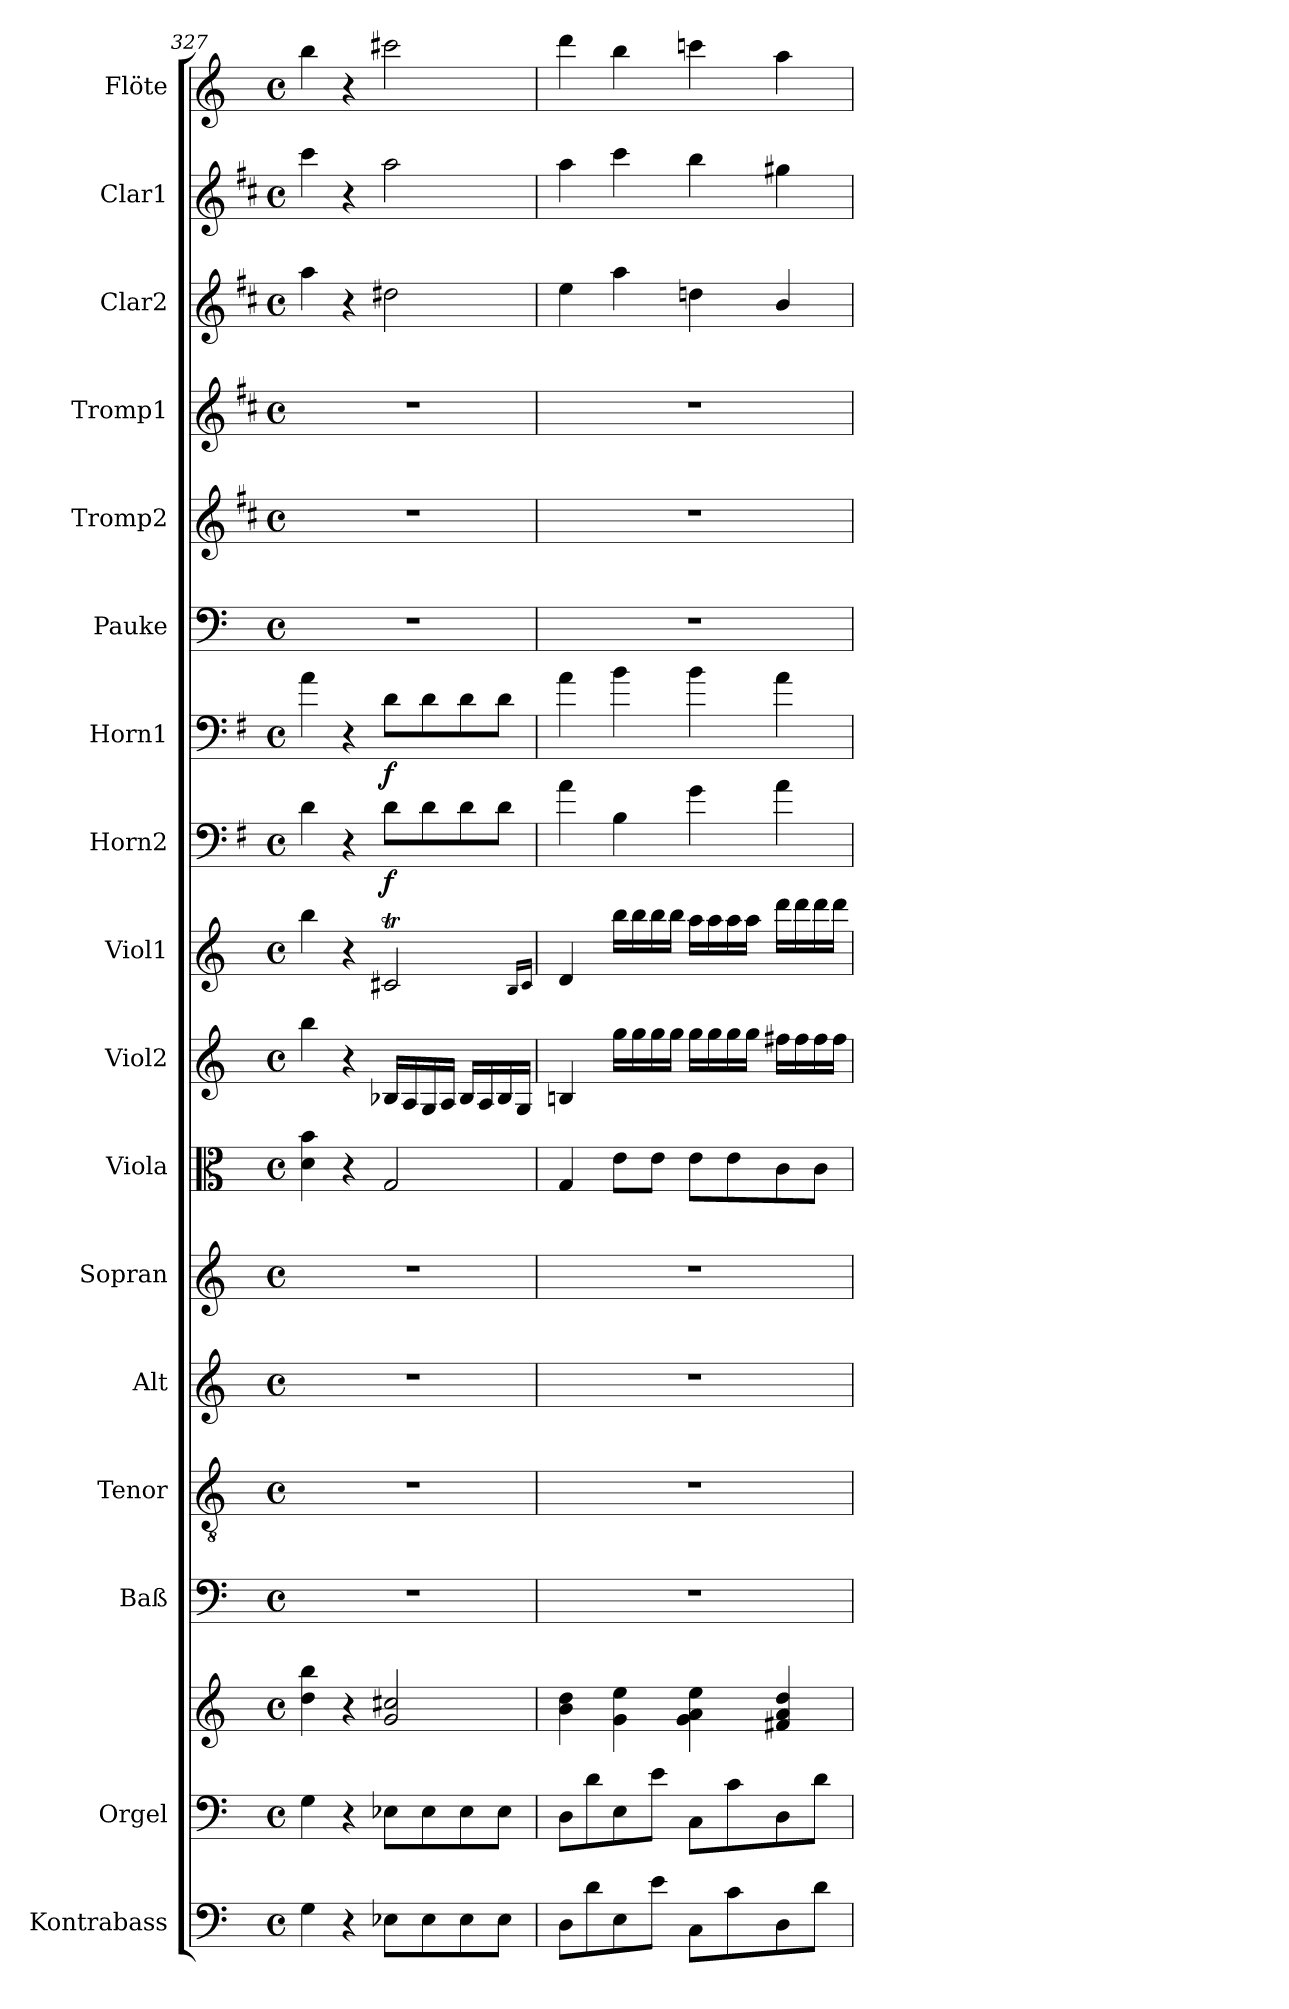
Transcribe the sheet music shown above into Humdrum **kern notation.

**kern	**kern	**kern	**kern	**kern	**kern	**kern	**kern	**kern	**kern	**kern	**dynam	**kern	**dynam	**kern	**kern	**kern	**kern	**kern	**kern
*part17	*part16	*part16	*part15	*part14	*part13	*part12	*part11	*part10	*part9	*part8	*part8	*part7	*part7	*part6	*part5	*part4	*part3	*part2	*part1
*staff18	*staff17	*staff16	*staff15	*staff14	*staff13	*staff12	*staff11	*staff10	*staff9	*staff8	*staff8	*staff7	*staff7	*staff6	*staff5	*staff4	*staff3	*staff2	*staff1
*I"Kontrabass	*I"Orgel	*	*I"Baß	*I"Tenor	*I"Alt	*I"Sopran	*I"Viola	*I"Viol2	*I"Viol1	*I"Horn2	*	*I"Horn1	*	*I"Pauke	*I"Tromp2	*I"Tromp1	*I"Clar2	*I"Clar1	*I"Flöte
*I'Kb	*	*	*I'B	*I'T	*I'A	*I'S	*I'Vla	*I'Vl2	*I'Vl1	*I'Hr2	*	*I'Hr1	*	*I'Pk	*I'Tr2	*I'Tr1	*I'Cl2	*I'Cl1	*I'Fl
*clefF4	*clefF4	*clefG2	*clefF4	*clefGv2	*clefG2	*clefG2	*clefC3	*clefG2	*clefG2	*clefF4	*	*clefF4	*	*clefF4	*clefG2	*clefG2	*clefG2	*clefG2	*clefG2
*ITrd7c12	*	*	*	*	*	*	*	*	*	*ITrd4c7	*	*ITrd4c7	*	*	*ITrd1c2	*ITrd1c2	*ITrd1c2	*ITrd1c2	*
*k[]	*k[]	*k[]	*k[]	*k[]	*k[]	*k[]	*k[]	*k[]	*k[]	*k[]	*	*k[]	*	*k[]	*k[]	*k[]	*k[]	*k[]	*k[]
*C:	*C:	*C:	*C:	*C:	*C:	*C:	*C:	*C:	*C:	*C:	*	*C:	*	*C:	*C:	*C:	*C:	*C:	*C:
*M4/4	*M4/4	*M4/4	*M4/4	*M4/4	*M4/4	*M4/4	*M4/4	*M4/4	*M4/4	*M4/4	*	*M4/4	*	*M4/4	*M4/4	*M4/4	*M4/4	*M4/4	*M4/4
*met(c)	*met(c)	*met(c)	*met(c)	*met(c)	*met(c)	*met(c)	*met(c)	*met(c)	*met(c)	*met(c)	*	*met(c)	*	*met(c)	*met(c)	*met(c)	*met(c)	*met(c)	*met(c)
=327	=327	=327	=327	=327	=327	=327	=327	=327	=327	=327	=327	=327	=327	=327	=327	=327	=327	=327	=327
4GG\	4G\	4dd\ 4bb\	1r	1r	1r	1r	4d\ 4b\	4bb\	4bb\	4G\	.	4d\	.	1r	1r	1r	4gg\	4bb\	4bb\
4r	4r	4r	.	.	.	.	4r	4r	4r	4r	.	4r	.	.	.	.	4r	4r	4r
!	!	!	!	!	!	!	!	!	!	!	!LO:DY:b	!	!LO:DY:b	!	!	!	!	!	!
8EE-X\L	8E-X\L	2g/ 2cc#X/	.	.	.	.	2G/	16B-X/LL	2c#Xt/	8G\L	f	8G\L	f	.	.	.	2cc#X\	2gg\	2ccc#X\
.	.	.	.	.	.	.	.	16A/	.	.	.	.	.	.	.	.	.	.	.
8EE-\	8E-\	.	.	.	.	.	.	16G/	.	8G\	.	8G\	.	.	.	.	.	.	.
.	.	.	.	.	.	.	.	16A/JJ	.	.	.	.	.	.	.	.	.	.	.
8EE-\	8E-\	.	.	.	.	.	.	16B-/LL	.	8G\	.	8G\	.	.	.	.	.	.	.
.	.	.	.	.	.	.	.	16A/	.	.	.	.	.	.	.	.	.	.	.
8EE-\J	8E-\J	.	.	.	.	.	.	16B-/	.	8G\J	.	8G\J	.	.	.	.	.	.	.
.	.	.	.	.	.	.	.	16G/JJ	.	.	.	.	.	.	.	.	.	.	.
.	.	.	.	.	.	.	.	.	16qB/LL	.	.	.	.	.	.	.	.	.	.
.	.	.	.	.	.	.	.	.	16qc#/JJ	.	.	.	.	.	.	.	.	.	.
=328	=328	=328	=328	=328	=328	=328	=328	=328	=328	=328	=328	=328	=328	=328	=328	=328	=328	=328	=328
8DD\L	8D\L	4b\ 4dd\	1r	1r	1r	1r	4G/	4Bn/	4d/	4d\	.	4d\	.	1r	1r	1r	4dd\	4gg\	4ddd\
8D\	8d\	.	.	.	.	.	.	.	.	.	.	.	.	.	.	.	.	.	.
8EE\	8E\	4g\ 4ee\	.	.	.	.	8e\L	16gg\LL	16bb\LL	4E\	.	4e\	.	.	.	.	4gg\	4bb\	4bb\
.	.	.	.	.	.	.	.	16gg\	16bb\	.	.	.	.	.	.	.	.	.	.
8E\J	8e\J	.	.	.	.	.	8e\J	16gg\	16bb\	.	.	.	.	.	.	.	.	.	.
.	.	.	.	.	.	.	.	16gg\JJ	16bb\JJ	.	.	.	.	.	.	.	.	.	.
8CC\L	8C\L	4g\ 4a\ 4ee\	.	.	.	.	8e\L	16gg\LL	16aa\LL	4c\	.	4e\	.	.	.	.	4ccn\	4aa\	4cccn\
.	.	.	.	.	.	.	.	16gg\	16aa\	.	.	.	.	.	.	.	.	.	.
8C\	8c\	.	.	.	.	.	8e\	16gg\	16aa\	.	.	.	.	.	.	.	.	.	.
.	.	.	.	.	.	.	.	16gg\JJ	16aa\JJ	.	.	.	.	.	.	.	.	.	.
8DD\	8D\	4f#X/ 4a/ 4dd/	.	.	.	.	8c\	16ff#X\LL	16ddd\LL	4d\	.	4d\	.	.	.	.	4a/	4ff#X\	4aa\
.	.	.	.	.	.	.	.	16ff#\	16ddd\	.	.	.	.	.	.	.	.	.	.
8D\J	8d\J	.	.	.	.	.	8c\J	16ff#\	16ddd\	.	.	.	.	.	.	.	.	.	.
.	.	.	.	.	.	.	.	16ff#\JJ	16ddd\JJ	.	.	.	.	.	.	.	.	.	.
=	=	=	=	=	=	=	=	=	=	=	=	=	=	=	=	=	=	=	=
*-	*-	*-	*-	*-	*-	*-	*-	*-	*-	*-	*-	*-	*-	*-	*-	*-	*-	*-	*-
